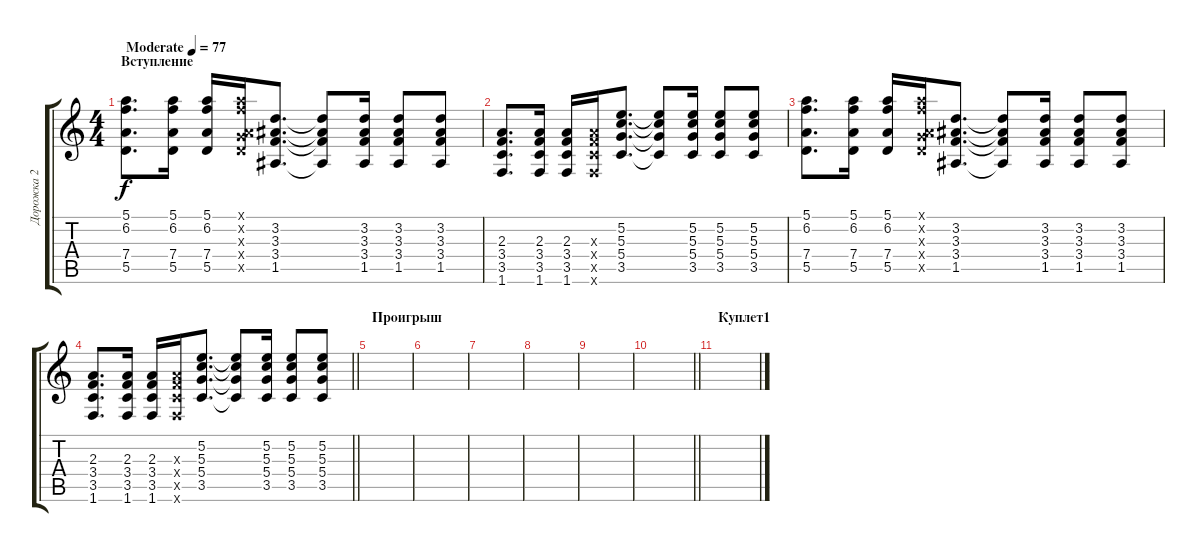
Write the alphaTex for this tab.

\track ("Дорожка 2" "Дорожка 2") {instrument acousticguitarsteel}
\staff {score tabs}
\tuning (E4 B3 G3 D3 A2 E2) {hide}
\ts (4 4)
\section ("" "Вступление")
\tempo (77 "Moderate")
\clef g2
\ks c
(5.1 6.2 7.4 5.5).8{d dy f instrument acousticguitarsteel} (5.1 6.2 7.4 5.5).16 (5.1 6.2 7.4 5.5).16 (5.1{x} 6.2{x} 0.3{x} 7.4{x} 5.5{x}).16 (3.2 3.3 3.4 1.5).8{d} (3.2{t} 3.3{t} 3.4{t} 1.5{t}).8 (3.2 3.3 3.4 1.5).16 (3.2 3.3 3.4 1.5).8 (3.2 3.3 3.4 1.5).8 |
(2.3 3.4 3.5 1.6).8{d} (2.3 3.4 3.5 1.6).16 (2.3 3.4 3.5 1.6).16 (2.3{x} 3.4{x} 3.5{x} 1.6{x}).16 (5.2 5.3 5.4 3.5).8{d} (5.2{t} 5.3{t} 5.4{t} 3.5{t}).8 (5.2 5.3 5.4 3.5).16 (5.2 5.3 5.4 3.5).8 (5.2 5.3 5.4 3.5).8 |
(5.1 6.2 7.4 5.5).8{d} (5.1 6.2 7.4 5.5).16 (5.1 6.2 7.4 5.5).16 (5.1{x} 6.2{x} 0.3{x} 7.4{x} 5.5{x}).16 (3.2 3.3 3.4 1.5).8{d} (3.2{t} 3.3{t} 3.4{t} 1.5{t}).8 (3.2 3.3 3.4 1.5).16 (3.2 3.3 3.4 1.5).8 (3.2 3.3 3.4 1.5).8 |
\barLineRight lightlight
(2.3 3.4 3.5 1.6).8{d} (2.3 3.4 3.5 1.6).16 (2.3 3.4 3.5 1.6).16 (2.3{x} 3.4{x} 3.5{x} 1.6{x}).16 (5.2 5.3 5.4 3.5).8{d} (5.2{t} 5.3{t} 5.4{t} 3.5{t}).8 (5.2 5.3 5.4 3.5).16 (5.2 5.3 5.4 3.5).8 (5.2 5.3 5.4 3.5).8 |
\section ("" "Проигрыш")
|
|
|
|
|
\barLineRight lightlight
|
\section ("" "Куплет1")
